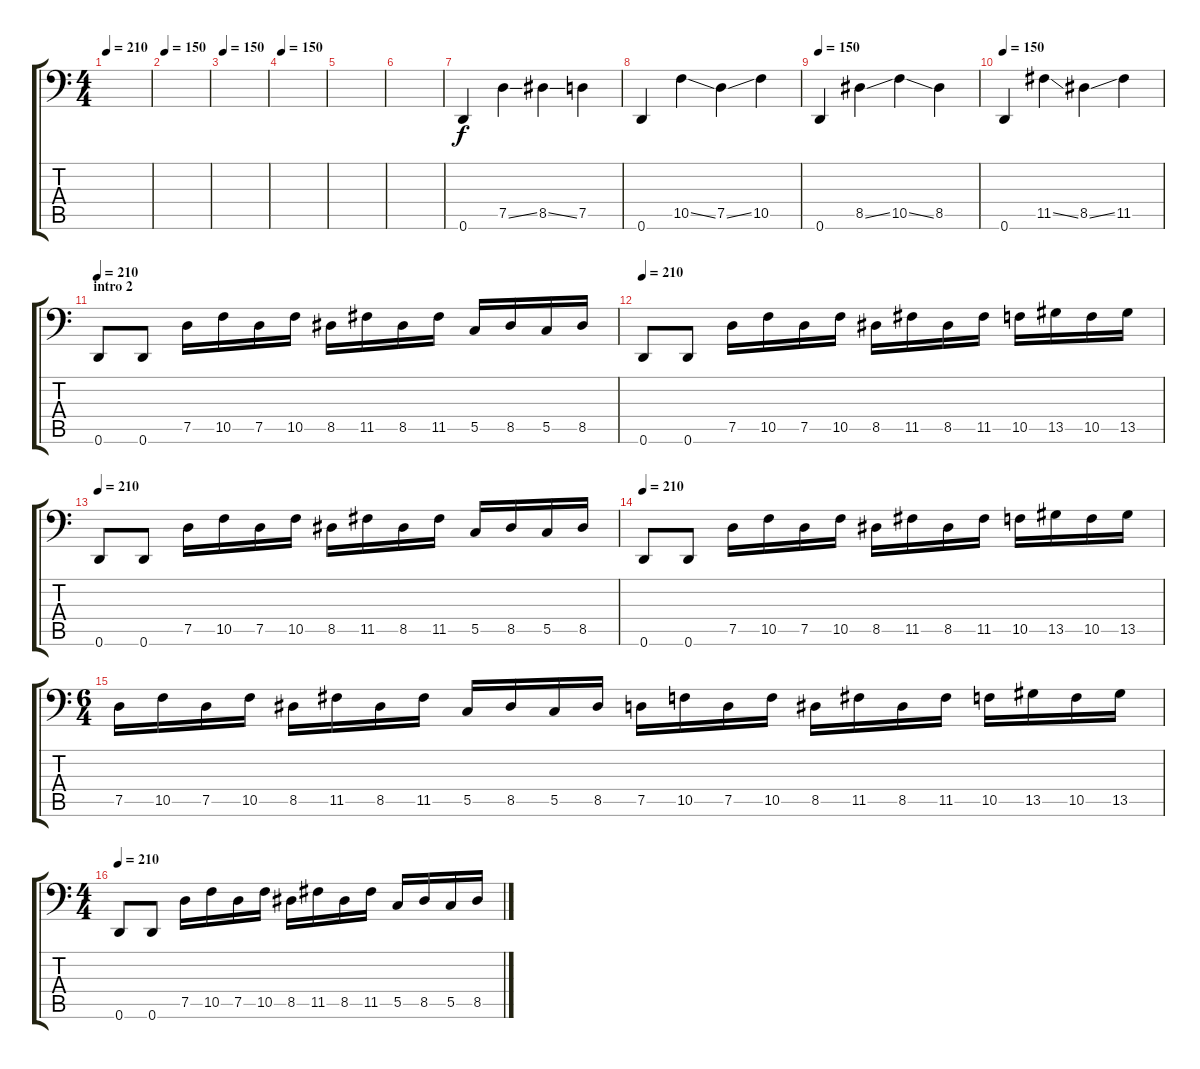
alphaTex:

\track "" {instrument electricbassfinger}
\staff {score tabs}
\tuning (D3 A2 F2 C2 G1 D1) {hide}
\ts (4 4)
\tempo 210
\tempo 150
\tempo 210
\clef f4
\ks c
|
\tempo 150
|
\tempo 150
|
\tempo 150
|
|
|
0.6.4 7.5{ss}.4 8.5{ss}.4 7.5.4 |
0.6.4 10.5{ss}.4 7.5{ss}.4 10.5.4 |
\tempo 150
0.6.4 8.5{ss}.4 10.5{ss}.4 8.5.4 |
\tempo 150
0.6.4 11.5{ss}.4 8.5{ss}.4 11.5.4 |
\section ("" "intro 2")
\tempo 210
0.6.8{instrument electricbassfinger} 0.6.8 7.5.16 10.5.16 7.5.16 10.5.16 8.5.16 11.5.16 8.5.16 11.5.16 5.5.16 8.5.16 5.5.16 8.5.16 |
\tempo 210
0.6.8 0.6.8 7.5.16 10.5.16 7.5.16 10.5.16 8.5.16 11.5.16 8.5.16 11.5.16 10.5.16 13.5.16 10.5.16 13.5.16 |
\tempo 210
0.6.8 0.6.8 7.5.16 10.5.16 7.5.16 10.5.16 8.5.16 11.5.16 8.5.16 11.5.16 5.5.16 8.5.16 5.5.16 8.5.16 |
\tempo 210
0.6.8 0.6.8 7.5.16 10.5.16 7.5.16 10.5.16 8.5.16 11.5.16 8.5.16 11.5.16 10.5.16 13.5.16 10.5.16 13.5.16 |
\ts (6 4)
7.5.16 10.5.16 7.5.16 10.5.16 8.5.16 11.5.16 8.5.16 11.5.16 5.5.16 8.5.16 5.5.16 8.5.16 7.5.16 10.5.16 7.5.16 10.5.16 8.5.16 11.5.16 8.5.16 11.5.16 10.5.16 13.5.16 10.5.16 13.5.16 |
\ts (4 4)
\tempo 210
0.6.8 0.6.8 7.5.16 10.5.16 7.5.16 10.5.16 8.5.16 11.5.16 8.5.16 11.5.16 5.5.16 8.5.16 5.5.16 8.5.16
